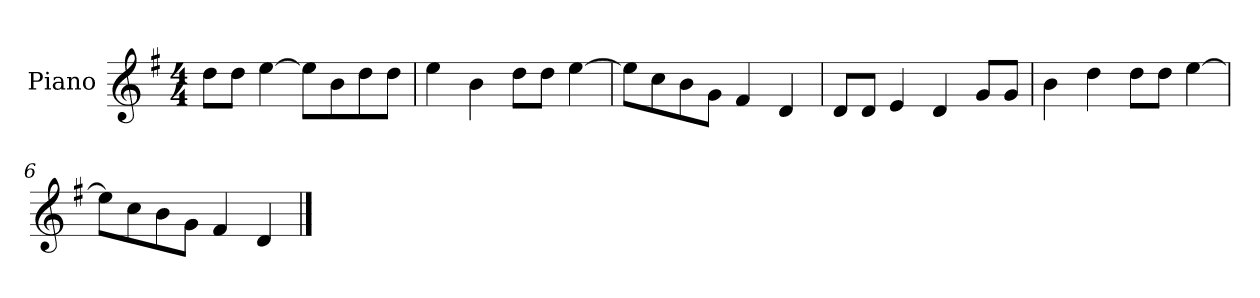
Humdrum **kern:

**kern
*part1
*staff1
*I"Piano
*I'P-no
*clefG2
*k[f#]
*M4/4
*MM90
=1
8dd\L
8dd\J
[4ee\
8ee\L]
8b\
8dd\
8dd\J
=2
4ee\
4b\
8dd\L
8dd\J
[4ee\
=3
8ee\L]
8cc\
8b\
8g\J
4f#/
4d/
=4
8d/L
8d/J
4e/
4d/
8g/L
8g/J
=5
4b\
4dd\
8dd\L
8dd\J
[4ee\
=6
8ee\L]
8cc\
8b\
8g\J
4f#/
4d/
==
*-
